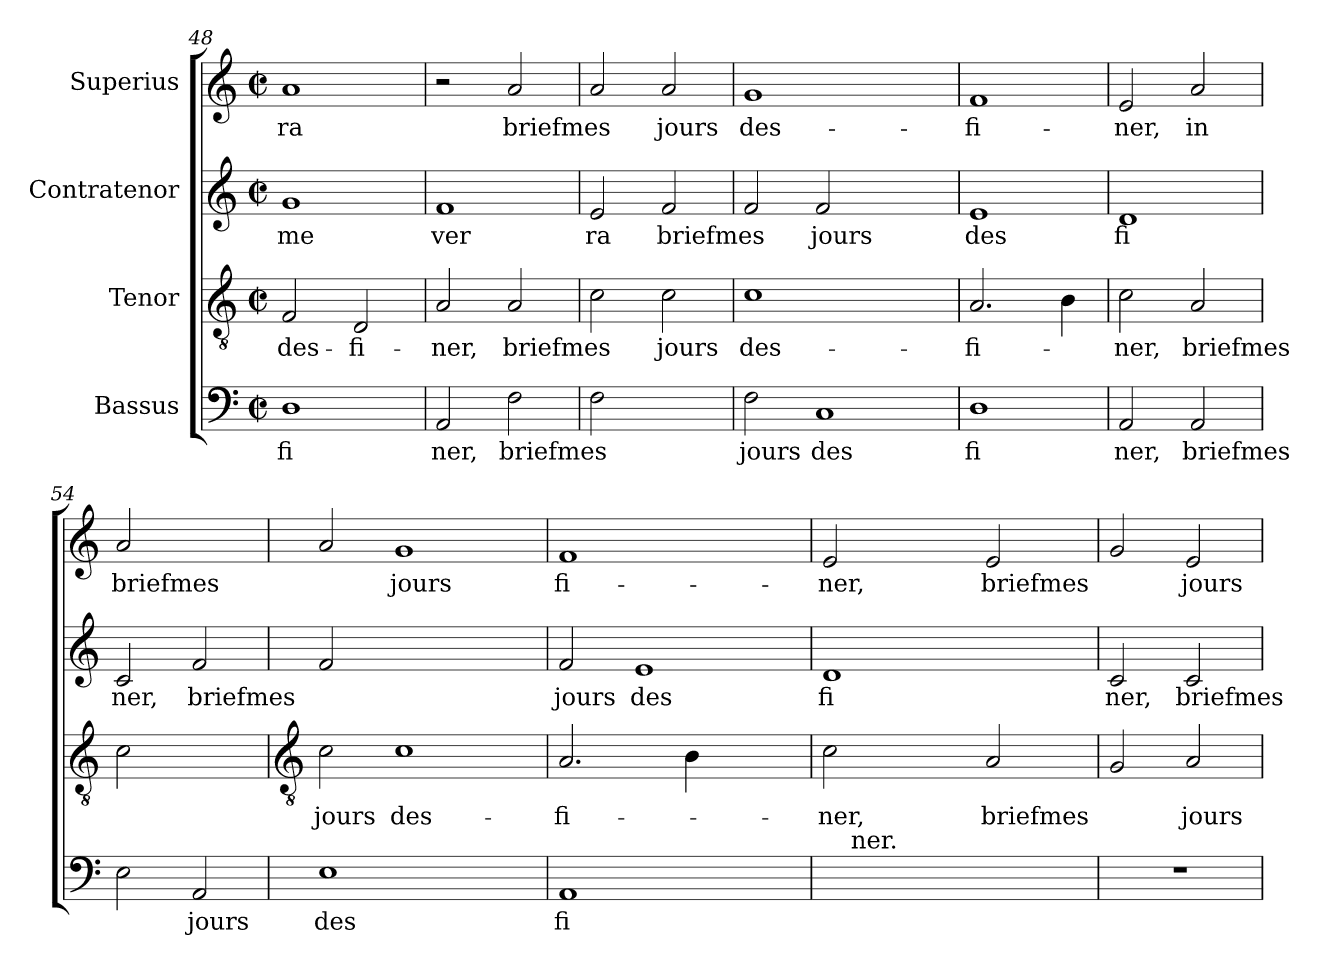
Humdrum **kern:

**kern	**text	**kern	**text	**kern	**text	**kern	**text
*part4	*part4	*part3	*part3	*part2	*part2	*part1	*part1
*staff4	*staff4	*staff3	*staff3	*staff2	*staff2	*staff1	*staff1
*I"Bassus	*	*I"Tenor	*	*I"Contratenor	*	*I"Superius	*
!!LO:LB:g=z
*clefF4	*	*clefGv2	*	*clefG2	*	*clefG2	*
*k[]	*	*k[]	*	*k[]	*	*k[]	*
*C:	*	*C:	*	*C:	*	*C:	*
*M2/2	*	*M2/2	*	*M2/2	*	*M2/2	*
*met(c|)	*	*met(c|)	*	*met(c|)	*	*met(c|)	*
=48A	=48A	=48A	=48A	=48A	=48A	=48A	=48A
!	!LO:LY:b	!	!LO:LY:b	!	!LO:LY:b	!	!LO:LY:b
1D	fi	2F/	des-	1g	me	1a	-ra
!	!	!	!LO:LY:b	!	!	!	!
.	.	2D/	-fi-	.	.	.	.
=49A	=49A	=49A	=49A	=49A	=49A	=49A	=49A
!	!LO:LY:b	!	!LO:LY:b	!	!LO:LY:b	!	!
2AA/	ner,	2A/	-ner,	1f	ver	2r	.
!	!LO:LY:b	!	!LO:LY:b	!	!	!	!LO:LY:b
2F\	briefmes	2A/	briefmes	.	.	2a/	briefmes
=50A	=50A	=50A	=50A	=50A	=50A	=50A	=50A
!	!	!	!	!	!LO:LY:b	!	!
2F\	.	2c\	.	2e/	ra	2a/	.
!	!	!	!LO:LY:b	!	!LO:LY:b	!	!LO:LY:b
2ryy	.	2c\	jours	2f/	briefmes	2a/	jours
!!LO:LB:g=z
=51A	=51A	=51A	=51A	=51A	=51A	=51A	=51A
!	!LO:LY:b	!	!LO:LY:b	!	!	!	!LO:LY:b
2F\	jours	1c	des-	2f/	.	1g	des-
!	!LO:LY:b	!	!	!	!LO:LY:b	!	!
1C	des	.	.	2f/	jours	.	.
.	.	2ryy	.	2ryy	.	2ryy	.
=52	=52	=52	=52	=52	=52	=52	=52
!	!LO:LY:b	!	!LO:LY:b	!	!LO:LY:b	!	!LO:LY:b
1D	fi	2.A/	-fi-	1e	des	1f	-fi-
.	.	4B\	.	.	.	.	.
=53	=53	=53	=53	=53	=53	=53	=53
!	!LO:LY:b	!	!LO:LY:b	!	!LO:LY:b	!	!LO:LY:b
2AA/	ner,	2c\	-ner,	1d	fi	2e/	-ner,
!	!LO:LY:b	!	!LO:LY:b	!	!	!	!LO:LY:b
2AA/	briefmes	2A/	briefmes	.	.	2a/	in
=54	=54	=54	=54	=54	=54	=54	=54
!	!	!	!	!	!LO:LY:b	!	!LO:LY:b
2E\	.	2c\	.	2c/	ner,	2a/	briefmes
!	!LO:LY:b	!	!	!	!LO:LY:b	!	!
2AA/	jours	2ryy	.	2f/	briefmes	2ryy	.
!!LO:LB:g=z
=55	=55	=55	=55	=55	=55	=55	=55
*	*	*clefGv2	*	*	*	*	*
!	!LO:LY:b	!	!LO:LY:b	!	!	!	!
1E	des	2c\	jours	2f/	.	2a/	.
!	!	!	!LO:LY:b	!	!	!	!LO:LY:b
.	.	1c	des-	1ryy	.	1g	jours
2ryy	.	.	.	.	.	.	.
!!LO:LB:g=z
=56	=56	=56	=56	=56	=56	=56	=56
!	!LO:LY:b	!	!LO:LY:b	!	!LO:LY:b	!	!LO:LY:b
1AA	fi	2.A/	-fi-	2f/	jours	1f	fi-
!	!	!	!	!	!LO:LY:b	!	!
.	.	.	.	1e	des	.	.
.	.	4B\	.	.	.	.	.
2ryy	.	2ryy	.	.	.	2ryy	.
=57	=57	=57	=57	=57	=57	=57	=57
!	!	!	!LO:LY:b	!	!LO:LY:b	!	!LO:LY:b
32ryy	.	2c\	-ner,	1d	fi	2e/	-ner,
32ryy	.	.	.	.	.	.	.
!LO:TX:a:t=ner.	!	!	!	!	!	!	!
32ryy	.	.	.	.	.	.	.
64ryy	.	.	.	.	.	.	.
64ryy	.	.	.	.	.	.	.
64ryy	.	.	.	.	.	.	.
64ryy	.	.	.	.	.	.	.
64ryy	.	.	.	.	.	.	.
64ryy	.	.	.	.	.	.	.
64ryy	.	.	.	.	.	.	.
2ryy	.	.	.	.	.	.	.
!	!	!	!LO:LY:b	!	!	!	!LO:LY:b
.	.	2A/	briefmes	.	.	2e/	briefmes
4ryy	.	.	.	.	.	.	.
32.ryy	.	.	.	.	.	.	.
=58	=58	=58	=58	=58	=58	=58	=58
!	!	!	!	!	!LO:LY:b	!	!
1r	.	2G/	.	2c/	ner,	2g/	.
!	!	!	!LO:LY:b	!	!LO:LY:b	!	!LO:LY:b
.	.	2A/	jours	2c/	briefmes	2e/	jours
=	=	=	=	=	=	=	=
*-	*-	*-	*-	*-	*-	*-	*-
